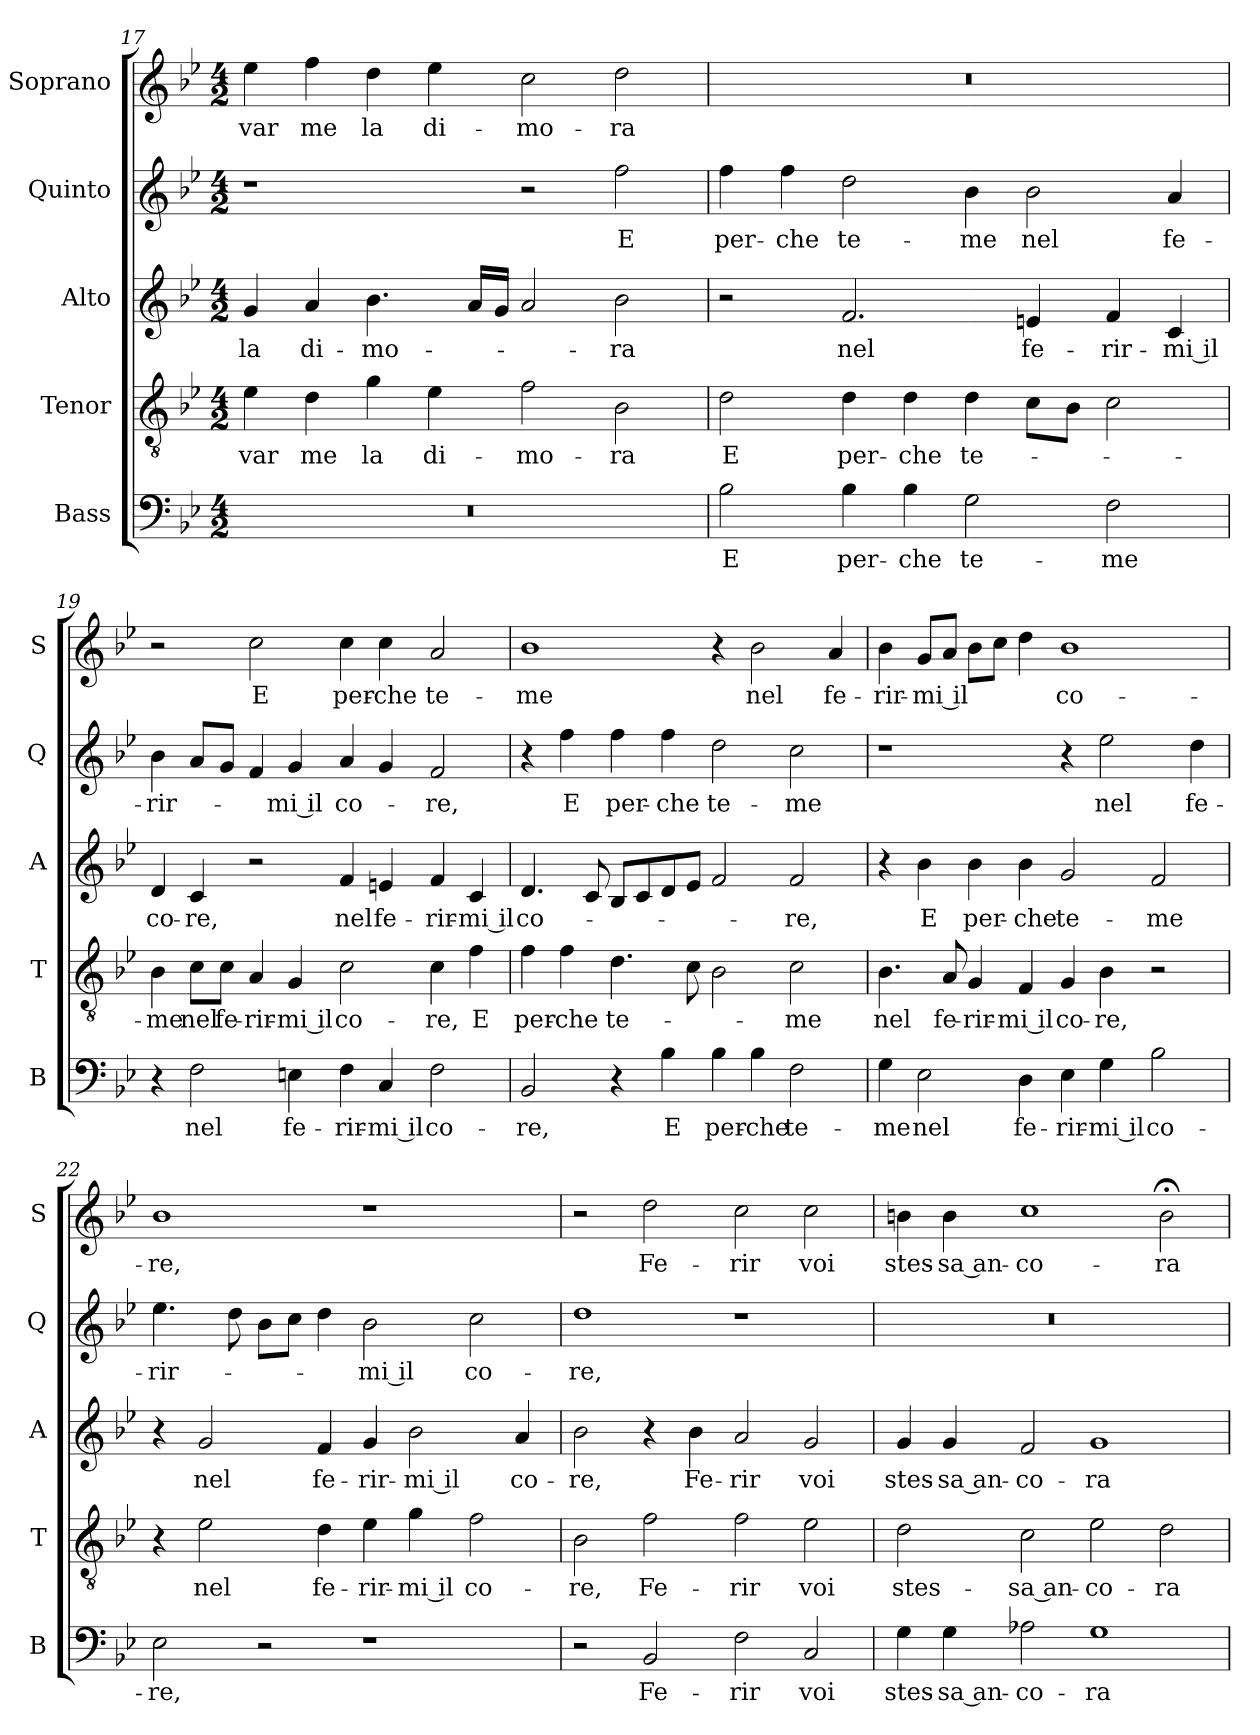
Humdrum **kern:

**kern	**text	**kern	**text	**kern	**text	**kern	**text	**kern	**text
*part5	*part5	*part4	*part4	*part3	*part3	*part2	*part2	*part1	*part1
*staff5	*staff5	*staff4	*staff4	*staff3	*staff3	*staff2	*staff2	*staff1	*staff1
*I"Bass	*	*I"Tenor	*	*I"Alto	*	*I"Quinto	*	*I"Soprano	*
*I'B	*	*I'T	*	*I'A	*	*I'Q	*	*I'S	*
!!LO:LB:g=z
*clefF4	*	*clefGv2	*	*clefG2	*	*clefG2	*	*clefG2	*
*k[b-e-]	*	*k[b-e-]	*	*k[b-e-]	*	*k[b-e-]	*	*k[b-e-]	*
*B-:	*	*B-:	*	*B-:	*	*B-:	*	*B-:	*
*M4/2	*	*M4/2	*	*M4/2	*	*M4/2	*	*M4/2	*
=17	=17	=17	=17	=17	=17	=17	=17	=17	=17
!	!	!	!LO:LY:b	!	!LO:LY:b	!	!	!	!LO:LY:b
0r	.	4e-\	-var	4g/	la	1r	.	4ee-\	-var
!	!	!	!LO:LY:b	!	!LO:LY:b	!	!	!	!LO:LY:b
.	.	4d\	me	4a/	di-	.	.	4ff\	me
!	!	!	!LO:LY:b	!	!LO:LY:b	!	!	!	!LO:LY:b
.	.	4g\	la	4.b-\	-mo-	.	.	4dd\	la
!	!	!	!LO:LY:b	!	!	!	!	!	!LO:LY:b
.	.	4e-\	di-	.	.	.	.	4ee-\	di-
.	.	.	.	16a/LL	.	.	.	.	.
.	.	.	.	16g/JJ	.	.	.	.	.
!	!	!	!LO:LY:b	!	!	!	!	!	!LO:LY:b
.	.	2f\	-mo-	2a/	.	2r	.	2cc\	-mo-
!	!	!	!LO:LY:b	!	!LO:LY:b	!	!LO:LY:b	!	!LO:LY:b
.	.	2B-\	-ra	2b-\	-ra	2ff\	E	2dd\	-ra
=18	=18	=18	=18	=18	=18	=18	=18	=18	=18
!	!LO:LY:b	!	!LO:LY:b	!	!	!	!LO:LY:b	!	!
2B-\	E	2d\	E	2r	.	4ff\	per-	0r	.
!	!	!	!	!	!	!	!LO:LY:b	!	!
.	.	.	.	.	.	4ff\	-che	.	.
!	!LO:LY:b	!	!LO:LY:b	!	!LO:LY:b	!	!LO:LY:b	!	!
4B-\	per-	4d\	per-	2.f/	nel	2dd\	te-	.	.
!	!LO:LY:b	!	!LO:LY:b	!	!	!	!	!	!
4B-\	-che	4d\	-che	.	.	.	.	.	.
!	!LO:LY:b	!	!LO:LY:b	!	!	!	!LO:LY:b	!	!
2G\	te-	4d\	te-	.	.	4b-\	-me	.	.
!	!	!	!	!	!LO:LY:b	!	!LO:LY:b	!	!
.	.	8c\L	.	4en/	fe-	2b-\	nel	.	.
.	.	8B-\J	.	.	.	.	.	.	.
!	!LO:LY:b	!	!	!	!LO:LY:b	!	!	!	!
2F\	-me	2c\	.	4f/	-rir-	.	.	.	.
!	!	!	!	!	!LO:LY:b	!	!LO:LY:b	!	!
.	.	.	.	4c/	-mi il	4a/	fe-	.	.
=19	=19	=19	=19	=19	=19	=19	=19	=19	=19
!	!	!	!LO:LY:b	!	!LO:LY:b	!	!LO:LY:b	!	!
4r	.	4B-\	-me	4d/	co-	4b-\	-rir-	2r	.
!	!LO:LY:b	!	!LO:LY:b	!	!LO:LY:b	!	!	!	!
2F\	nel	8c\L	nel	4c/	-re,	8a/L	.	.	.
!	!	!	!LO:LY:b	!	!	!	!	!	!
.	.	8c\J	fe-	.	.	8g/J	.	.	.
!	!	!	!LO:LY:b	!	!	!	!	!	!LO:LY:b
.	.	4A/	-rir-	2r	.	4f/	.	2cc\	E
!	!LO:LY:b	!	!LO:LY:b	!	!	!	!LO:LY:b	!	!
4En\	fe-	4G/	-mi il	.	.	4g/	-mi il	.	.
!	!LO:LY:b	!	!LO:LY:b	!	!LO:LY:b	!	!LO:LY:b	!	!LO:LY:b
4F\	-rir-	2c\	co-	4f/	nel	4a/	co-	4cc\	per-
!	!LO:LY:b	!	!	!	!LO:LY:b	!	!	!	!LO:LY:b
4C/	-mi il	.	.	4en/	fe-	4g/	.	4cc\	-che
!	!LO:LY:b	!	!LO:LY:b	!	!LO:LY:b	!	!LO:LY:b	!	!LO:LY:b
2F\	co-	4c\	-re,	4f/	-rir-	2f/	-re,	2a/	te-
!	!	!	!LO:LY:b	!	!LO:LY:b	!	!	!	!
.	.	4f\	E	4c/	-mi il	.	.	.	.
!!LO:PB:g=z
=20	=20	=20	=20	=20	=20	=20	=20	=20	=20
!	!LO:LY:b	!	!LO:LY:b	!	!LO:LY:b	!	!	!	!LO:LY:b
2BB-/	-re,	4f\	per-	4.d/	co-	4r	.	1b-	-me
!	!	!	!LO:LY:b	!	!	!	!LO:LY:b	!	!
.	.	4f\	-che	.	.	4ff\	E	.	.
.	.	.	.	8c/	.	.	.	.	.
!	!	!	!LO:LY:b	!	!	!	!LO:LY:b	!	!
4r	.	4.d\	te-	8B-/L	.	4ff\	per-	.	.
.	.	.	.	8c/	.	.	.	.	.
!	!LO:LY:b	!	!	!	!	!	!LO:LY:b	!	!
4B-\	E	.	.	8d/	.	4ff\	-che	.	.
.	.	8c\	.	8e-/J	.	.	.	.	.
!	!LO:LY:b	!	!	!	!	!	!LO:LY:b	!	!
4B-\	per-	2B-\	.	2f/	.	2dd\	te-	4r	.
!	!LO:LY:b	!	!	!	!	!	!	!	!LO:LY:b
4B-\	-che	.	.	.	.	.	.	2b-\	nel
!	!LO:LY:b	!	!LO:LY:b	!	!LO:LY:b	!	!LO:LY:b	!	!
2F\	te-	2c\	-me	2f/	-re,	2cc\	-me	.	.
!	!	!	!	!	!	!	!	!	!LO:LY:b
.	.	.	.	.	.	.	.	4a/	fe-
=21	=21	=21	=21	=21	=21	=21	=21	=21	=21
!	!LO:LY:b	!	!LO:LY:b	!	!	!	!	!	!LO:LY:b
4G\	-me	4.B-\	nel	4r	.	1r	.	4b-\	-rir-
!	!LO:LY:b	!	!	!	!LO:LY:b	!	!	!	!LO:LY:b
2E-\	nel	.	.	4b-\	E	.	.	8g/L	-mi il
!	!	!	!LO:LY:b	!	!	!	!	!	!
.	.	8A/	fe-	.	.	.	.	8a/J	.
!	!	!	!LO:LY:b	!	!LO:LY:b	!	!	!	!
.	.	4G/	-rir-	4b-\	per-	.	.	8b-\L	.
.	.	.	.	.	.	.	.	8cc\J	.
!	!LO:LY:b	!	!LO:LY:b	!	!LO:LY:b	!	!	!	!
4D\	fe-	4F/	-mi il	4b-\	-che	.	.	4dd\	.
!	!LO:LY:b	!	!LO:LY:b	!	!LO:LY:b	!	!	!	!LO:LY:b
4E-\	-rir-	4G/	co-	2g/	te-	4r	.	1b-	co-
!	!LO:LY:b	!	!LO:LY:b	!	!	!	!LO:LY:b	!	!
4G\	-mi il	4B-\	-re,	.	.	2ee-\	nel	.	.
!	!LO:LY:b	!	!	!	!LO:LY:b	!	!	!	!
2B-\	co-	2r	.	2f/	-me	.	.	.	.
!	!	!	!	!	!	!	!LO:LY:b	!	!
.	.	.	.	.	.	4dd\	fe-	.	.
=22	=22	=22	=22	=22	=22	=22	=22	=22	=22
!	!LO:LY:b	!	!	!	!	!	!LO:LY:b	!	!LO:LY:b
2E-\	-re,	4r	.	4r	.	4.ee-\	-rir-	1b-	-re,
!	!	!	!LO:LY:b	!	!LO:LY:b	!	!	!	!
.	.	2e-\	nel	2g/	nel	.	.	.	.
.	.	.	.	.	.	8dd\	.	.	.
2r	.	.	.	.	.	8b-\L	.	.	.
.	.	.	.	.	.	8cc\J	.	.	.
!	!	!	!LO:LY:b	!	!LO:LY:b	!	!	!	!
.	.	4d\	fe-	4f/	fe-	4dd\	.	.	.
!	!	!	!LO:LY:b	!	!LO:LY:b	!	!LO:LY:b	!	!
1r	.	4e-\	-rir-	4g/	-rir-	2b-\	-mi il	1r	.
!	!	!	!LO:LY:b	!	!LO:LY:b	!	!	!	!
.	.	4g\	-mi il	2b-\	-mi il	.	.	.	.
!	!	!	!LO:LY:b	!	!	!	!LO:LY:b	!	!
.	.	2f\	co-	.	.	2cc\	co-	.	.
!	!	!	!	!	!LO:LY:b	!	!	!	!
.	.	.	.	4a/	co-	.	.	.	.
!!LO:LB:g=z
=23	=23	=23	=23	=23	=23	=23	=23	=23	=23
!	!	!	!LO:LY:b	!	!LO:LY:b	!	!LO:LY:b	!	!
2r	.	2B-\	-re,	2b-\	-re,	1dd	-re,	2r	.
!	!LO:LY:b	!	!LO:LY:b	!	!	!	!	!	!LO:LY:b
2BB-/	Fe-	2f\	Fe-	4r	.	.	.	2dd\	Fe-
!	!	!	!	!	!LO:LY:b	!	!	!	!
.	.	.	.	4b-\	Fe-	.	.	.	.
!	!LO:LY:b	!	!LO:LY:b	!	!LO:LY:b	!	!	!	!LO:LY:b
2F\	-rir	2f\	-rir	2a/	-rir	1r	.	2cc\	-rir
!	!LO:LY:b	!	!LO:LY:b	!	!LO:LY:b	!	!	!	!LO:LY:b
2C/	voi	2e-\	voi	2g/	voi	.	.	2cc\	voi
=24	=24	=24	=24	=24	=24	=24	=24	=24	=24
!	!LO:LY:b	!	!LO:LY:b	!	!LO:LY:b	!	!	!	!LO:LY:b
4G\	stes-	2d\	stes-	4g/	stes-	0r	.	4bn\	stes-
!	!LO:LY:b	!	!	!	!LO:LY:b	!	!	!	!LO:LY:b
4G\	-sa an-	.	.	4g/	-sa an-	.	.	4b\	-sa an-
!	!LO:LY:b	!	!LO:LY:b	!	!LO:LY:b	!	!	!	!LO:LY:b
2A-X\	-co-	2c\	-sa an-	2f/	-co-	.	.	1cc	-co-
!	!LO:LY:b	!	!LO:LY:b	!	!LO:LY:b	!	!	!	!
1G	-ra	2e-\	-co-	1g	-ra	.	.	.	.
!	!	!	!LO:LY:b	!	!	!	!	!	!LO:LY:b
.	.	2d\	-ra	.	.	.	.	2b;<\	-ra
=	=	=	=	=	=	=	=	=	=
*-	*-	*-	*-	*-	*-	*-	*-	*-	*-
